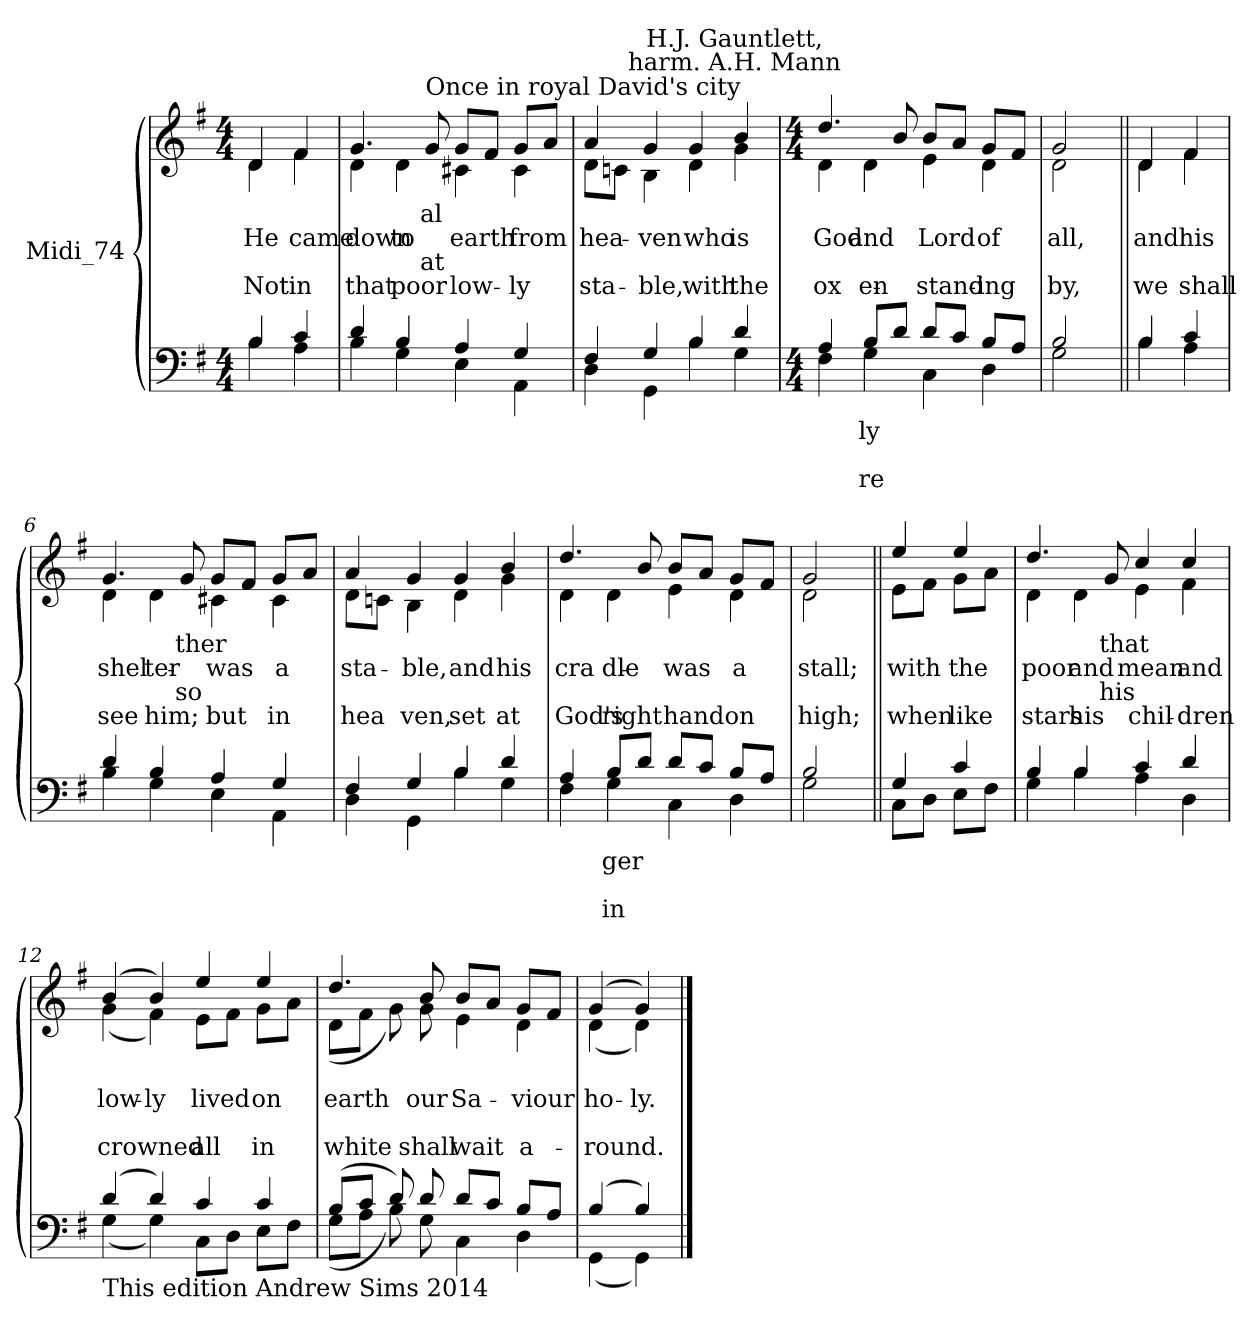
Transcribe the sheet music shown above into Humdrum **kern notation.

**kern	**text	**text	**text	**kern	**text	**text	**text	**text
*part2	*part2	*part2	*part2	*part1	*part1	*part1	*part1	*part1
*staff2	*staff2	*staff2	*staff2	*staff1	*staff1	*staff1	*staff1	*staff1
*I"Midi_74	*	*	*	*I"Midi_74	*	*	*	*
*clefF4	*	*	*	*clefG2	*	*	*	*
*k[f#]	*	*	*	*k[f#]	*	*	*	*
*G:	*	*	*	*G:	*	*	*	*
*M4/4	*	*	*	*M4/4	*	*	*	*
=	=	=	=	=	=	=	=	=
*^	*	*	*	*	*	*	*	*
!	!	!	!	!	!LO:TX:a:t=Cecil Frances Alexander	!	!	!	!
!	!	!	!	!	!	!LO:LY:b	!	!LO:LY:b	!
*	*	*	*	*	*^	*	*	*	*
!	!	!	!	!	!	!	!	!LO:LY:b	!	!LO:LY:b
4B/	4B\	.	.	.	4d/	4d\	.	He	.	Not
!	!	!	!	!	!	!	!LO:LY:b	!	!LO:LY:b	!
!	!	!	!	!	!	!	!	!LO:LY:b	!	!LO:LY:b
4c/	4A\	.	.	.	4f#/	4f#\	.	came	.	in
=1	=1	=1	=1	=1	=1	=1	=1	=1	=1	=1
!	!	!	!	!	!	!	!LO:LY:b	!	!LO:LY:b	!
!	!	!	!	!	!	!	!	!LO:LY:b	!	!LO:LY:b
4d/	4B\	.	.	.	4.g/	4d\	.	down	.	that
!	!	!	!	!	!	!	!	!LO:LY:b	!	!LO:LY:b
4B/	4G\	.	.	.	.	4d\	.	to	.	poor
!	!	!	!	!	!LO:TX:a:t=Once in royal David's city	!	!	!	!	!
!	!	!	!	!	!	!	!LO:LY:b	!	!LO:LY:b	!
.	.	.	.	.	8g/	.	al	.	at	.
!	!	!	!	!	!	!	!LO:LY:b	!	!LO:LY:b	!
!	!	!	!	!	!	!	!	!LO:LY:b	!	!LO:LY:b
4A/	4E\	.	.	.	8g/L	4c#X\	.	earth	.	low-
.	.	.	.	.	8f#/J	.	.	.	.	.
!	!	!	!	!	!	!	!LO:LY:b	!	!LO:LY:b	!
!	!	!	!	!	!	!	!	!LO:LY:b	!	!LO:LY:b
4G/	4AA\	.	.	.	8g/L	4c#\	.	-from	.	ly
.	.	.	.	.	8a/J	.	.	.	.	.
=2	=2	=2	=2	=2	=2	=2	=2	=2	=2	=2
!	!	!	!	!	!	!	!LO:LY:b	!	!LO:LY:b	!
!	!	!	!	!	!	!	!	!LO:LY:b	!	!LO:LY:b
4F#/	4D\	.	.	.	4a/	8d\L	.	hea-	.	-sta-
.	.	.	.	.	.	8cn\J	.	.	.	.
!	!	!	!	!	!	!	!LO:LY:b	!	!LO:LY:b	!
!	!	!	!	!	!	!	!	!LO:LY:b	!	!LO:LY:b
4G/	4GG\	.	.	.	4g/	4B\	.	-ven	.	ble,
!	!	!	!	!	!	!	!LO:LY:b	!	!LO:LY:b	!
!	!	!	!	!	!	!	!	!LO:LY:b	!	!LO:LY:b
4B/	4B\	.	.	.	4g/	4d\	.	who	.	with
!	!	!	!	!	!LO:TX:a:cj:t=H.J. Gauntlett,\nharm. A.H. Mann	!	!	!	!	!
!	!	!	!	!	!	!	!LO:LY:b	!	!LO:LY:b	!
!	!	!	!	!	!	!	!	!LO:LY:b	!	!LO:LY:b
4d/	4G\	.	.	.	4b/	4g\	.	is	.	the
!!LO:LB:g=z	!!
=3	=3	=3	=3	=3	=3	=3	=3	=3	=3	=3
*M4/4	*	*	*	*	*M4/4	*	*	*	*	*
!	!	!LO:LY:a	!	!	!	!	!LO:LY:b	!	!LO:LY:b	!
!	!	!	!	!	!	!	!	!LO:LY:b	!	!LO:LY:b
4A/	4F#\	-	.	.	4.dd/	4d\	.	God	.	ox-
!	!	!LO:LY:a	!	!LO:LY:a	!	!	!	!LO:LY:b	!	!LO:LY:b
8BL	4G\	-ly	.	re	.	4d\	.	-and	.	en
8dJ	.	.	.	.	8b/	.	.	.	.	.
!	!	!	!	!	!	!	!LO:LY:b	!	!LO:LY:b	!
!	!	!	!	!	!	!	!	!LO:LY:b	!	!LO:LY:b
8dL	4C\	.	.	.	8b/L	4e\	.	Lord	.	stand-
!	!	!	!	!	!	!	!	!	!LO:LY:b	!
8cJ	.	.	.	.	8a/J	.	.	.	-	.
!	!	!	!	!	!	!	!LO:LY:b	!	!LO:LY:b	!
!	!	!	!	!	!	!	!	!LO:LY:b	!	!LO:LY:b
8B/L	4D\	.	.	.	8g/L	4d\	.	-of	.	ing
8A/J	.	.	.	.	8f#/J	.	.	.	.	.
=4	=4	=4	=4	=4	=4	=4	=4	=4	=4	=4
!	!	!	!	!	!	!	!LO:LY:b	!	!LO:LY:b	!
!	!	!	!	!	!	!	!	!LO:LY:b	!	!LO:LY:b
2B/	2G\	.	.	.	2g/	2d\	.	all,	.	by,
=5||	=5||	=5||	=5||	=5||	=5||	=5||	=5||	=5||	=5||	=5||
!	!	!	!	!	!	!	!LO:LY:b	!	!LO:LY:b	!
!	!	!	!	!	!	!	!	!LO:LY:b	!	!LO:LY:b
4B/	4B\	.	.	.	4d/	4d\	.	and	.	we
!	!	!	!	!	!	!	!LO:LY:b	!	!LO:LY:b	!
!	!	!	!	!	!	!	!	!LO:LY:b	!	!LO:LY:b
4c/	4A\	.	.	.	4f#/	4f#\	.	his	.	shall
=6	=6	=6	=6	=6	=6	=6	=6	=6	=6	=6
!	!	!	!	!	!	!	!LO:LY:b	!	!LO:LY:b	!
!	!	!	!	!	!	!	!	!LO:LY:b	!	!LO:LY:b
4d/	4B\	.	.	.	4.g/	4d\	.	shel-	.	-see
!	!	!	!	!	!	!	!	!LO:LY:b	!	!LO:LY:b
4B/	4G\	.	.	.	.	4d\	.	ter	.	him;
!	!	!	!	!	!	!	!LO:LY:b	!	!LO:LY:b	!
.	.	.	.	.	8g/	.	ther	.	so	.
!	!	!	!	!	!	!	!LO:LY:b	!	!LO:LY:b	!
!	!	!	!	!	!	!	!	!LO:LY:b	!	!LO:LY:b
4A/	4E\	.	.	.	8g/L	4c#X\	.	was	.	but
.	.	.	.	.	8f#/J	.	.	.	.	.
!	!	!	!	!	!	!	!LO:LY:b	!	!LO:LY:b	!
!	!	!	!	!	!	!	!	!LO:LY:b	!	!LO:LY:b
4G/	4AA\	.	.	.	8g/L	4c#\	.	a	.	in
.	.	.	.	.	8a/J	.	.	.	.	.
=7	=7	=7	=7	=7	=7	=7	=7	=7	=7	=7
!	!	!	!	!	!	!	!LO:LY:b	!	!LO:LY:b	!
!	!	!	!	!	!	!	!	!LO:LY:b	!	!LO:LY:b
4F#/	4D\	.	.	.	4a/	8d\L	.	sta-	.	-hea
.	.	.	.	.	.	8cn\J	.	.	.	.
!	!	!	!	!	!	!	!LO:LY:b	!	!LO:LY:b	!
!	!	!	!	!	!	!	!	!LO:LY:b	!	!LO:LY:b
4G/	4GG\	.	.	.	4g/	4B\	.	ble,	.	ven,
!	!	!	!	!	!	!	!LO:LY:b	!	!LO:LY:b	!
!	!	!	!	!	!	!	!	!LO:LY:b	!	!LO:LY:b
4B/	4B\	.	.	.	4g/	4d\	.	and	.	set
!	!	!	!	!	!	!	!LO:LY:b	!	!LO:LY:b	!
!	!	!	!	!	!	!	!	!LO:LY:b	!	!LO:LY:b
4d/	4G\	.	.	.	4b/	4g\	.	his	.	at
!!LO:LB:g=z	!!
=8	=8	=8	=8	=8	=8	=8	=8	=8	=8	=8
!	!	!	!	!	!	!	!LO:LY:b	!	!LO:LY:b	!
!	!	!	!	!	!	!	!	!LO:LY:b	!	!LO:LY:b
4A/	4F#\	.	.	.	4.dd/	4d\	.	cra-	.	-God's
!	!	!LO:LY:a	!	!LO:LY:a	!	!	!	!LO:LY:b	!	!LO:LY:b
8BL	4G\	ger	.	in	.	4d\	.	dle	.	right
8dJ	.	.	.	.	8b/	.	.	.	.	.
!	!	!	!	!	!	!	!LO:LY:b	!	!LO:LY:b	!
!	!	!	!	!	!	!	!	!LO:LY:b	!	!LO:LY:b
8dL	4C\	.	.	.	8b/L	4e\	.	was	.	hand
8cJ	.	.	.	.	8a/J	.	.	.	.	.
!	!	!	!	!	!	!	!LO:LY:b	!	!LO:LY:b	!
!	!	!	!	!	!	!	!	!LO:LY:b	!	!LO:LY:b
8B/L	4D\	.	.	.	8g/L	4d\	.	a	.	on
8A/J	.	.	.	.	8f#/J	.	.	.	.	.
=9	=9	=9	=9	=9	=9	=9	=9	=9	=9	=9
!	!	!	!	!	!	!	!LO:LY:b	!	!LO:LY:b	!
!	!	!	!	!	!	!	!	!LO:LY:b	!	!LO:LY:b
2B/	2G\	.	.	.	2g/	2d\	.	stall;	.	high;
=10||	=10||	=10||	=10||	=10||	=10||	=10||	=10||	=10||	=10||	=10||
!	!	!	!	!	!	!	!LO:LY:b	!	!LO:LY:b	!
!	!	!	!	!	!	!	!	!LO:LY:b	!	!LO:LY:b
4G/	8C\L	.	.	.	4ee/	8e\L	.	with	.	when
.	8D\J	.	.	.	.	8f#\J	.	.	.	.
!	!	!	!	!	!	!	!LO:LY:b	!	!LO:LY:b	!
!	!	!	!	!	!	!	!	!LO:LY:b	!	!LO:LY:b
4c/	8E\L	.	.	.	4ee/	8g\L	.	the	.	like
.	8F#\J	.	.	.	.	8a\J	.	.	.	.
=11	=11	=11	=11	=11	=11	=11	=11	=11	=11	=11
!	!	!	!	!	!	!	!LO:LY:b	!	!LO:LY:b	!
!	!	!	!	!	!	!	!	!LO:LY:b	!	!LO:LY:b
4B/	4G\	.	.	.	4.dd/	4d\	.	poor	.	stars
!	!	!	!	!	!	!	!	!LO:LY:b	!	!LO:LY:b
4B/	4B\	.	.	.	.	4d\	.	and	.	his
!	!	!	!	!	!	!	!LO:LY:b	!	!LO:LY:b	!
.	.	.	.	.	8g/	.	that	.	his	.
!	!	!	!	!	!	!	!LO:LY:b	!	!LO:LY:b	!
!	!	!	!	!	!	!	!	!LO:LY:b	!	!LO:LY:b
4c/	4A\	.	.	.	4cc/	4e\	.	mean	.	chil-
!	!	!	!	!	!	!	!LO:LY:b	!	!LO:LY:b	!
!	!	!	!	!	!	!	!	!LO:LY:b	!	!LO:LY:b
4d/	4D\	.	.	.	4cc/	4f#\	.	-and	.	dren
!!LO:LB:g=z	!!
=12	=12	=12	=12	=12	=12	=12	=12	=12	=12	=12
!LO:TX:b:t=This edition  Andrew Sims 2014	!	!	!	!	!	!	!	!	!	!
!	!	!	!	!	!	!	!LO:LY:b	!	!LO:LY:b	!
!	!	!	!	!	!	!	!	!LO:LY:b	!	!LO:LY:b
(>4d/	(<4G\	.	.	.	(>4b/	(<4g\	.	low-	.	-crowned
!	!	!	!	!	!	!	!	!LO:LY:b	!	!
4d/)	4G\)	.	.	.	4b/)	4f#\)	.	ly	.	.
!	!	!	!	!	!	!	!LO:LY:b	!	!LO:LY:b	!
!	!	!	!	!	!	!	!	!LO:LY:b	!	!LO:LY:b
4c/	8C\L	.	.	.	4ee/	8e\L	.	lived	.	all
.	8D\J	.	.	.	.	8f#\J	.	.	.	.
!	!	!	!	!	!	!	!LO:LY:b	!	!LO:LY:b	!
!	!	!	!	!	!	!	!	!LO:LY:b	!	!LO:LY:b
4c/	8E\L	.	.	.	4ee/	8g\L	.	on	.	in
.	8F#\J	.	.	.	.	8a\J	.	.	.	.
=13	=13	=13	=13	=13	=13	=13	=13	=13	=13	=13
!	!	!	!	!	!	!	!LO:LY:b	!	!LO:LY:b	!
!	!	!	!	!	!	!	!	!LO:LY:b	!	!LO:LY:b
(>8BL	(<8G\L	.	.	.	4.dd/	(<8dL	.	earth	.	white
8cJ	8A\J	.	.	.	.	8f#J	.	.	.	.
8d)	8B\)	.	.	.	.	8g\)	.	.	.	.
!	!	!	!	!	!	!	!LO:LY:b	!	!LO:LY:b	!
!	!	!	!	!	!	!	!	!LO:LY:b	!	!LO:LY:b
8d	8G\	.	.	.	8b/	8g\	.	our	.	shall
!	!	!	!	!	!	!	!LO:LY:b	!	!LO:LY:b	!
!	!	!	!	!	!	!	!	!LO:LY:b	!	!LO:LY:b
8dL	4C\	.	.	.	8b/L	4e\	.	Sa-	.	-wait
8cJ	.	.	.	.	8a/J	.	.	.	.	.
!	!	!	!	!	!	!	!LO:LY:b	!	!LO:LY:b	!
!	!	!	!	!	!	!	!	!LO:LY:b	!	!LO:LY:b
8B/L	4D\	.	.	.	8g/L	4d\	.	viour	.	a-
8A/J	.	.	.	.	8f#/J	.	.	.	.	.
=14	=14	=14	=14	=14	=14	=14	=14	=14	=14	=14
!	!	!	!	!	!	!	!LO:LY:b	!	!LO:LY:b	!
!	!	!	!	!	!	!	!	!LO:LY:b	!	!LO:LY:b
(>4B/	(<4GG\	.	.	.	(>4g/	(<4d\	.	ho-	.	-round.
!	!	!	!	!	!	!	!	!LO:LY:b	!	!
4B/)	4GG\)	.	.	.	4g/)	4d\)	.	ly.	.	.
*v	*v	*	*	*	*	*	*	*	*	*
*	*	*	*	*v	*v	*	*	*	*
==	==	==	==	==	==	==	==	==
*-	*-	*-	*-	*-	*-	*-	*-	*-
